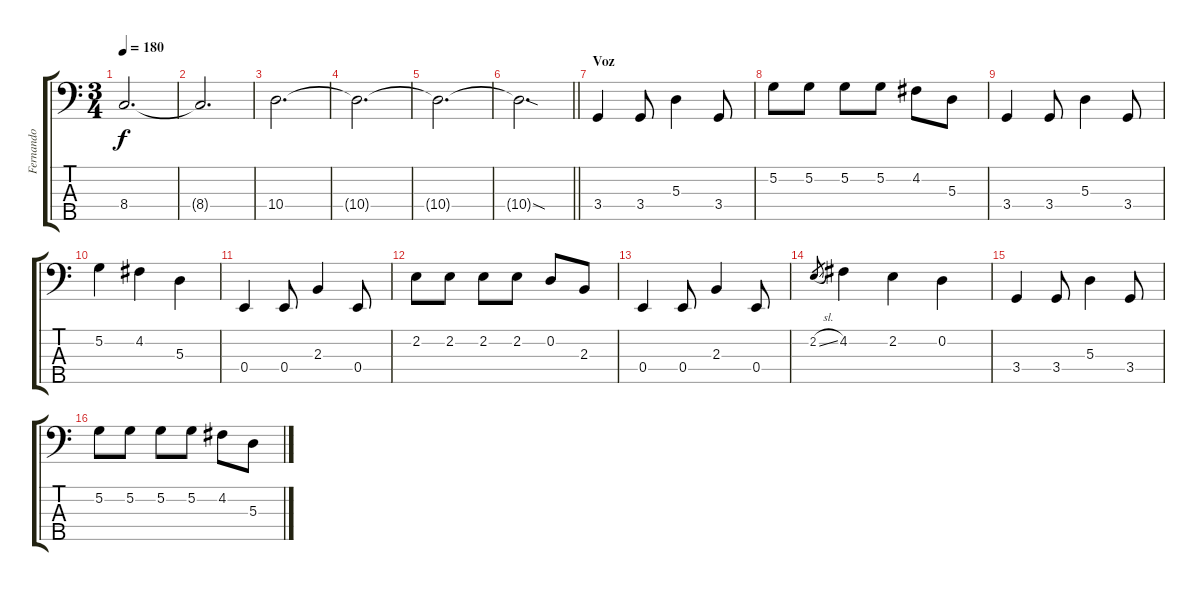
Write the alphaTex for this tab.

\track ("Fernando" "Fernando") {instrument fretlessbass}
\staff {score tabs}
\tuning (G2 D2 A1 E1 B0) {hide}
\ts (3 4)
\tempo 180
\clef f4
\ks c
8.4.2{d dy f} |
8.4{t}.2{d} |
10.4.2{d} |
10.4{t}.2{d} |
10.4{t}.2{d} |
\barLineRight lightlight
10.4{sod t}.2{d} |
\section ("" "Voz")
3.4.4 3.4.8 5.3.4 3.4.8 |
5.2.8 5.2.8 5.2.8 5.2.8 4.2.8 5.3.8 |
3.4.4 3.4.8 5.3.4 3.4.8 |
5.2.4 4.2.4 5.3.4 |
0.4.4 0.4.8 2.3.4 0.4.8 |
2.2.8 2.2.8 2.2.8 2.2.8 0.2.8 2.3.8 |
0.4.4 0.4.8 2.3.4 0.4.8 |
2.2{sl}.8{gr} 4.2.4 2.2.4 0.2.4 |
3.4.4 3.4.8 5.3.4 3.4.8 |
5.2.8 5.2.8 5.2.8 5.2.8 4.2.8 5.3.8
